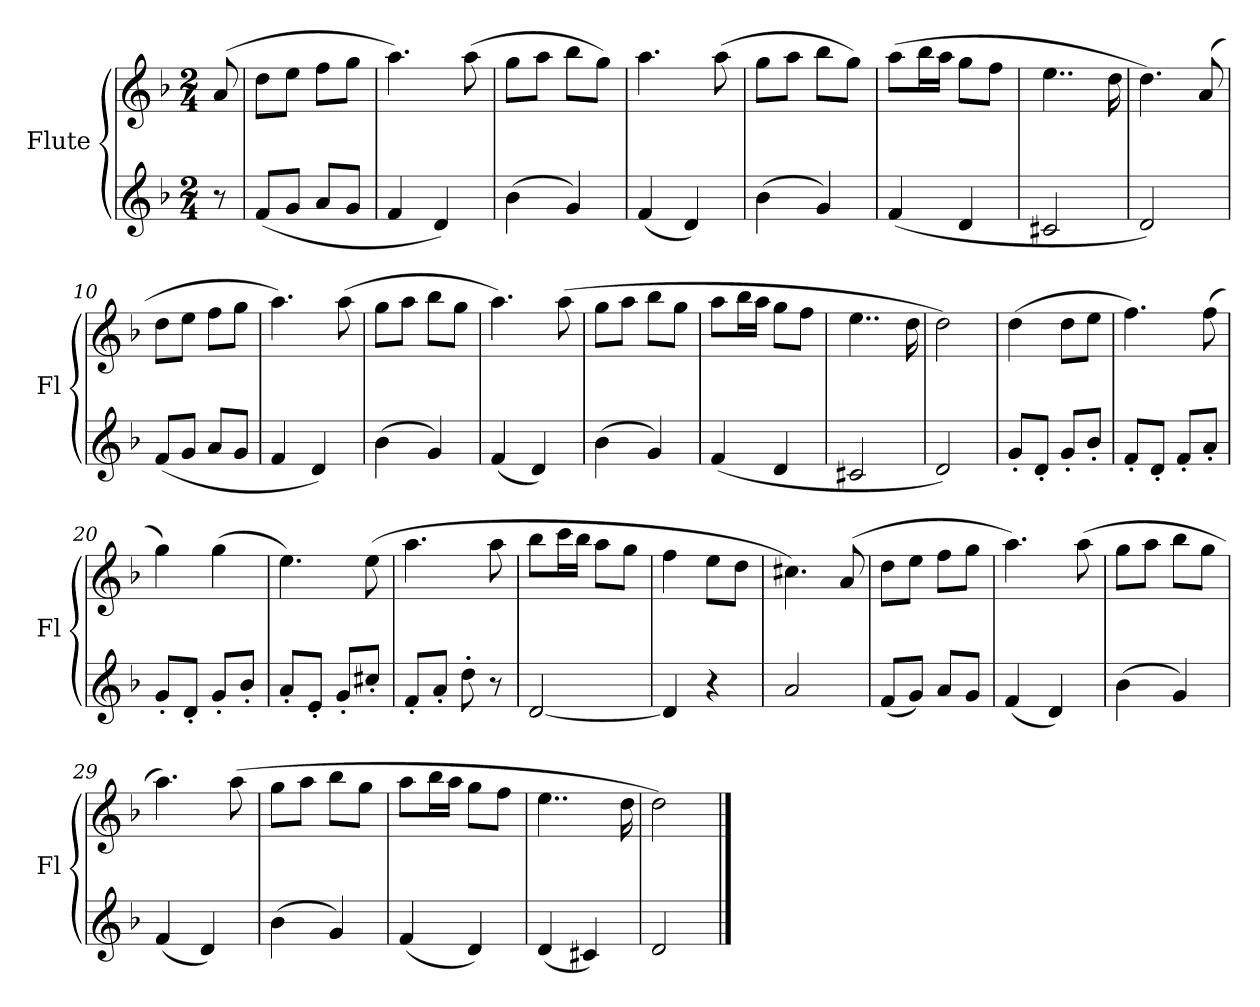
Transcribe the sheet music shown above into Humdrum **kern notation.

**kern	**kern
*part2	*part1
*staff2	*staff1
*I"Flute	*I"Flute
*I'Fl	*I'Fl
*clefG2	*clefG2
*k[b-]	*k[b-]
*F:	*F:
*M2/4	*M2/4
=1	=1
8r	(>8a/
=2	=2
(>8f/L	8dd\L
8g/J	8ee\J
8a/L	8ff\L
8g/J	8gg\J
=3	=3
4f/	4.aa\)
4d/)	.
.	(>8aa\
=4	=4
(>4b-\	8gg\L
.	8aa\J
4g/)	8bb-\L
.	8gg\J)
=5	=5
(<4f/	4.aa\
4d/)	.
.	(>8aa\
=6	=6
(>4b-\	8gg\L
.	8aa\J
4g/)	8bb-\L
.	8gg\J)
=7	=7
(>4f/	(>8aa\L
.	16bb-\L
.	16aa\JJ
4d/	8gg\L
.	8ff\J
=8	=8
2c#X/	4..ee\
.	16dd\
!!LO:LB:g=z
=9	=9
2d/)	4.dd\)
.	(>8a/
=10	=10
(>8f/L	8dd\L
8g/J	8ee\J
8a/L	8ff\L
8g/J	8gg\J
=11	=11
4f/	4.aa\)
4d/)	.
.	(>8aa\
=12	=12
(>4b-\	8gg\L
.	8aa\J
4g/)	8bb-\L
.	8gg\J
=13	=13
(<4f/	4.aa\)
4d/)	.
.	(>8aa\
=14	=14
(>4b-\	8gg\L
.	8aa\J
4g/)	8bb-\L
.	8gg\J
=15	=15
(>4f/	8aa\L
.	16bb-\L
.	16aa\JJ
4d/	8gg\L
.	8ff\J
!!LO:LB:g=z
=16	=16
2c#X/	4..ee\
.	16dd\
=17	=17
2d/)	2dd\)
=18	=18
8g'/L	(>4dd\
8d'/J	.
8g'/L	8dd\L
8b-'/J	8ee\J
=19	=19
8f'/L	4.ff\)
8d'/J	.
8f'/L	.
8a'/J	(>8ff\
=20	=20
8g'/L	4gg\)
8d'/J	.
8g'/L	(>4gg\
8b-'/J	.
=21	=21
8a'/L	4.ee\)
8e'/J	.
8g'/L	.
8cc#X'/J	(>8ee\
!!LO:LB:g=z
=22	=22
8f'/L	4.aa\
8a'/J	.
8dd'\	.
8r	8aa\
=23	=23
[2d/	8bb-\L
.	16ccc\L
.	16bb-\JJ
.	8aa\L
.	8gg\J
=24	=24
4d/]	4ff\
4r	8ee\L
.	8dd\J
=25	=25
2a/	4.cc#X\)
.	(>8a/
=26	=26
(<8f/L	8dd\L
8g/J)	8ee\J
8a/L	8ff\L
8g/J	8gg\J
=27	=27
(<4f/	4.aa\)
4d/)	.
.	(>8aa\
!!LO:LB:g=z
=28	=28
(>4b-\	8gg\L
.	8aa\J
4g/)	8bb-\L
.	8gg\J
=29	=29
(<4f/	4.aa\)
4d/)	.
.	(>8aa\
=30	=30
(>4b-\	8gg\L
.	8aa\J
4g/)	8bb-\L
.	8gg\J
=31	=31
(<4f/	8aa\L
.	16bb-\L
.	16aa\JJ
4d/)	8gg\L
.	8ff\J
=32	=32
(<4d/	4..ee\
4c#X/)	.
.	16dd\
=33	=33
2d/	2dd\)
==	==
*-	*-
